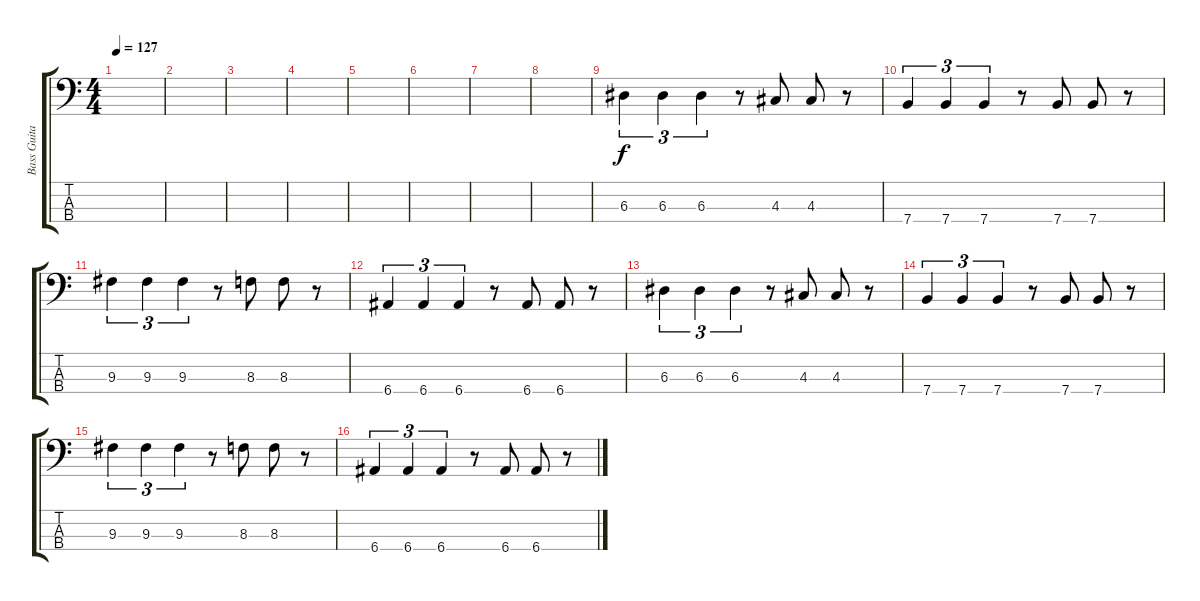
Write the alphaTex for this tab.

\track ("Bass Guitar" "Bass Guita") {instrument electricbassfinger}
\staff {score tabs}
\tuning (G2 D2 A1 E1) {hide}
\ts (4 4)
\tempo 127
\clef f4
\ks c
|
|
|
|
|
|
|
|
6.3.4{tu (3 2)} 6.3.4{tu (3 2)} 6.3.4{tu (3 2)} r.8 4.3.8 4.3.8 r.8 |
7.4.4{tu (3 2)} 7.4.4{tu (3 2)} 7.4.4{tu (3 2)} r.8 7.4.8 7.4.8 r.8 |
9.3.4{tu (3 2)} 9.3.4{tu (3 2)} 9.3.4{tu (3 2)} r.8 8.3.8 8.3.8 r.8 |
6.4.4{tu (3 2)} 6.4.4{tu (3 2)} 6.4.4{tu (3 2)} r.8 6.4.8 6.4.8 r.8 |
6.3.4{tu (3 2)} 6.3.4{tu (3 2)} 6.3.4{tu (3 2)} r.8 4.3.8 4.3.8 r.8 |
7.4.4{tu (3 2)} 7.4.4{tu (3 2)} 7.4.4{tu (3 2)} r.8 7.4.8 7.4.8 r.8 |
9.3.4{tu (3 2)} 9.3.4{tu (3 2)} 9.3.4{tu (3 2)} r.8 8.3.8 8.3.8 r.8 |
6.4.4{tu (3 2)} 6.4.4{tu (3 2)} 6.4.4{tu (3 2)} r.8 6.4.8 6.4.8 r.8
